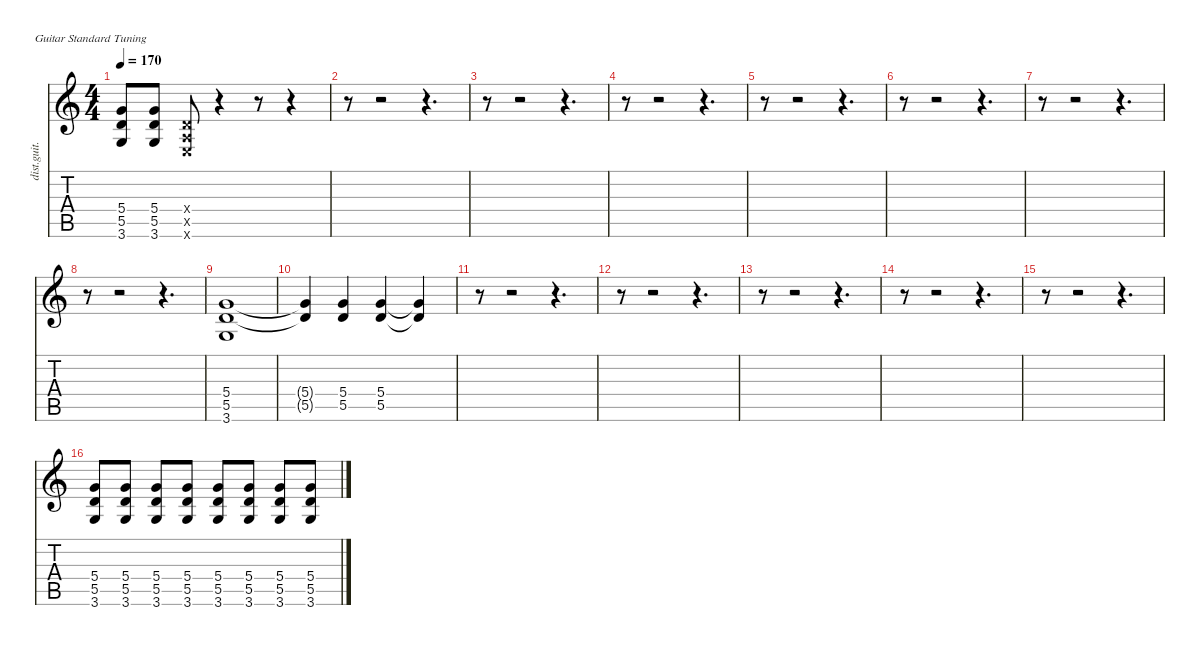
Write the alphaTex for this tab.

\defaultSystemsLayout 4
\hideDynamics
\bracketExtendMode nobrackets
\otherSystemsTrackNameOrientation horizontal
\track ("Piste 1" "dist.guit.") {instrument distortionguitar}
\staff {score tabs}
\tuning (E4 B3 G3 D3 A2 E2)
\ts (4 4)
\tempo 170
\clef g2
\ks c
(5.4 5.5 3.6).8{dy f beam Up} (5.4 5.5 3.6).8{beam Up} (0.4{x} 0.5{x} 0.6{x}).8{beam Up} r.4{beam Up} r.8{beam Up} r.4{beam Up} |
r.8{beam Down} r.2{beam Down} r.4{d beam Down} |
r.8{beam Down} r.2{beam Down} r.4{d beam Down} |
r.8{beam Down} r.2{beam Down} r.4{d beam Down} |
r.8{beam Down} r.2{beam Down} r.4{d beam Down} |
r.8{beam Down} r.2{beam Down} r.4{d beam Down} |
r.8{beam Down} r.2{beam Down} r.4{d beam Down} |
r.8{beam Down} r.2{beam Down} r.4{d beam Down} |
(5.4 5.5 3.6).1{beam Up} |
(5.4{t} 5.5{t}).4{dy mf beam Up} (5.4 5.5).4{beam Up} (5.4 5.5).4{beam Up} (5.4{t} 5.5{t}).4{dy f beam Up} |
r.8{beam Down} r.2{beam Down} r.4{d beam Down} |
r.8{beam Down} r.2{beam Down} r.4{d beam Down} |
r.8{beam Down} r.2{beam Down} r.4{d beam Down} |
r.8{beam Down} r.2{beam Down} r.4{d beam Down} |
r.8{beam Down} r.2{beam Down} r.4{d beam Down} |
(5.4 5.5 3.6).8{instrument electricguitarmuted beam Up} (5.4 5.5 3.6).8{beam Up} (5.4 5.5 3.6).8{beam Up} (5.4 5.5 3.6).8{beam Up} (5.4 5.5 3.6).8{beam Up} (5.4 5.5 3.6).8{beam Up} (5.4 5.5 3.6).8{beam Up} (5.4 5.5 3.6).8{beam Up}
